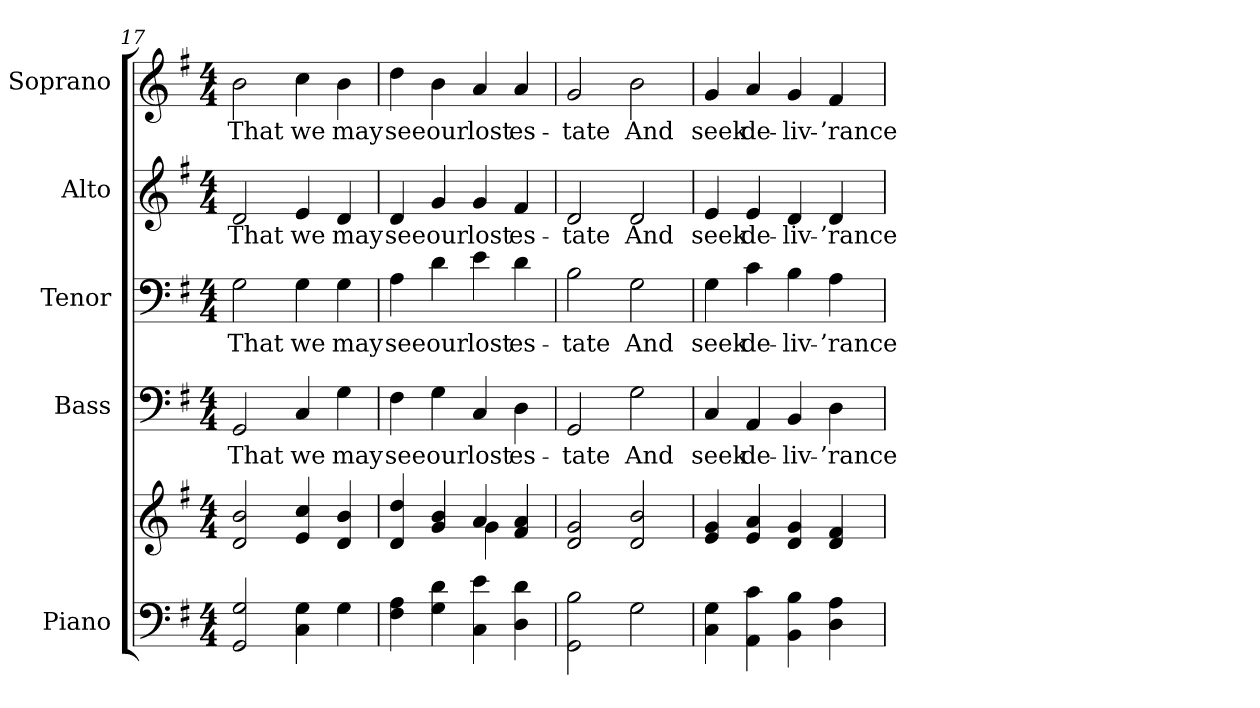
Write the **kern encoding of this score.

**kern	**kern	**kern	**text	**kern	**text	**kern	**text	**kern	**text
*part5	*part5	*part4	*part4	*part3	*part3	*part2	*part2	*part1	*part1
*staff6	*staff5	*staff4	*staff4	*staff3	*staff3	*staff2	*staff2	*staff1	*staff1
*I"Piano	*	*I"Bass	*	*I"Tenor	*	*I"Alto	*	*I"Soprano	*
*I'Pno.	*	*I'B.	*	*I'T.	*	*I'A.	*	*I'S.	*
!!LO:PB:g=z
*clefF4	*clefG2	*clefF4	*	*clefF4	*	*clefG2	*	*clefG2	*
*k[f#]	*k[f#]	*k[f#]	*	*k[f#]	*	*k[f#]	*	*k[f#]	*
*G:	*G:	*G:	*	*G:	*	*G:	*	*G:	*
*M4/4	*M4/4	*M4/4	*	*M4/4	*	*M4/4	*	*M4/4	*
=17	=17	=17	=17	=17	=17	=17	=17	=17	=17
!	!	!	!LO:LY:b:color=#000000	!	!	!	!	!	!
!	!	!	!	!	!LO:LY:b:color=#000000	!	!	!	!
!	!	!	!	!	!	!	!LO:LY:b:color=#000000	!	!
!	!	!	!	!	!	!	!	!	!LO:LY:b:color=#000000
2GGi/ 2Gi	2di/ 2bi	2GGi/	That	2Gi\	That	2di/	That	2bi\	That
!	!	!	!LO:LY:b:color=#000000	!	!	!	!	!	!
!	!	!	!	!	!LO:LY:b:color=#000000	!	!	!	!
!	!	!	!	!	!	!	!LO:LY:b:color=#000000	!	!
!	!	!	!	!	!	!	!	!	!LO:LY:b:color=#000000
4Ci\ 4Gi	4ei/ 4cci	4Ci/	we	4Gi\	we	4ei/	we	4cci\	we
!	!	!	!LO:LY:b:color=#000000	!	!	!	!	!	!
!	!	!	!	!	!LO:LY:b:color=#000000	!	!	!	!
!	!	!	!	!	!	!	!LO:LY:b:color=#000000	!	!
!	!	!	!	!	!	!	!	!	!LO:LY:b:color=#000000
4Gi\	4di/ 4bi	4Gi\	may	4Gi\	may	4di/	may	4bi\	may
=18	=18	=18	=18	=18	=18	=18	=18	=18	=18
*	*^	*	*	*	*	*	*	*	*
!	!	!	!	!LO:LY:b:color=#000000	!	!	!	!	!	!
!	!	!	!	!	!	!LO:LY:b:color=#000000	!	!	!	!
!	!	!	!	!	!	!	!	!LO:LY:b:color=#000000	!	!
!	!	!	!	!	!	!	!	!	!	!LO:LY:b:color=#000000
4F#i\ 4Ai	4di/ 4ddi	2ryy	4F#i\	see	4Ai\	see	4di/	see	4ddi\	see
!	!	!	!	!LO:LY:b:color=#000000	!	!	!	!	!	!
!	!	!	!	!	!	!LO:LY:b:color=#000000	!	!	!	!
!	!	!	!	!	!	!	!	!LO:LY:b:color=#000000	!	!
!	!	!	!	!	!	!	!	!	!	!LO:LY:b:color=#000000
4Gi\ 4di	4gi/ 4bi	.	4Gi\	our	4di\	our	4gi/	our	4bi\	our
!	!	!	!	!LO:LY:b:color=#000000	!	!	!	!	!	!
!	!	!	!	!	!	!LO:LY:b:color=#000000	!	!	!	!
!	!	!	!	!	!	!	!	!LO:LY:b:color=#000000	!	!
!	!	!	!	!	!	!	!	!	!	!LO:LY:b:color=#000000
4Ci\ 4ei	4ai/	4gi\	4Ci/	lost	4ei\	lost	4gi/	lost	4ai/	lost
!	!	!	!	!LO:LY:b:color=#000000	!	!	!	!	!	!
!	!	!	!	!	!	!LO:LY:b:color=#000000	!	!	!	!
!	!	!	!	!	!	!	!	!LO:LY:b:color=#000000	!	!
!	!	!	!	!	!	!	!	!	!	!LO:LY:b:color=#000000
4Di\ 4di	4f#i/ 4ai	4ryy	4Di\	es-	4di\	es-	4f#i/	es-	4ai/	es-
*	*v	*v	*	*	*	*	*	*	*	*
=19	=19	=19	=19	=19	=19	=19	=19	=19	=19
*	*^	*	*	*	*	*	*	*	*
!	!	!	!	!LO:LY:b:color=#000000	!	!	!	!	!	!
*	*v	*v	*	*	*	*	*	*	*	*
*	*^	*	*	*	*	*	*	*	*
!	!	!	!	!	!	!LO:LY:b:color=#000000	!	!	!	!
*	*v	*v	*	*	*	*	*	*	*	*
*	*^	*	*	*	*	*	*	*	*
!	!	!	!	!	!	!	!	!LO:LY:b:color=#000000	!	!
*	*v	*v	*	*	*	*	*	*	*	*
*	*^	*	*	*	*	*	*	*	*
!	!	!	!	!	!	!	!	!	!	!LO:LY:b:color=#000000
*	*v	*v	*	*	*	*	*	*	*	*
2GGi\ 2Bi	2di/ 2gi	2GGi/	-tate	2Bi\	-tate	2di/	-tate	2gi/	-tate
!	!	!	!LO:LY:b:color=#000000	!	!	!	!	!	!
!	!	!	!	!	!LO:LY:b:color=#000000	!	!	!	!
!	!	!	!	!	!	!	!LO:LY:b:color=#000000	!	!
!	!	!	!	!	!	!	!	!	!LO:LY:b:color=#000000
2Gi\	2di/ 2bi	2Gi\	And	2Gi\	And	2di/	And	2bi\	And
!!LO:PB:g=z
=20	=20	=20	=20	=20	=20	=20	=20	=20	=20
!	!	!	!LO:LY:b:color=#000000	!	!	!	!	!	!
!	!	!	!	!	!LO:LY:b:color=#000000	!	!	!	!
!	!	!	!	!	!	!	!LO:LY:b:color=#000000	!	!
!	!	!	!	!	!	!	!	!	!LO:LY:b:color=#000000
4Ci\ 4Gi	4ei/ 4gi	4Ci/	seek	4Gi\	seek	4ei/	seek	4gi/	seek
!	!	!	!LO:LY:b:color=#000000	!	!	!	!	!	!
!	!	!	!	!	!LO:LY:b:color=#000000	!	!	!	!
!	!	!	!	!	!	!	!LO:LY:b:color=#000000	!	!
!	!	!	!	!	!	!	!	!	!LO:LY:b:color=#000000
4AAi\ 4ci	4ei/ 4ai	4AAi/	de-	4ci\	de-	4ei/	de-	4ai/	de-
!	!	!	!LO:LY:b:color=#000000	!	!	!	!	!	!
!	!	!	!	!	!LO:LY:b:color=#000000	!	!	!	!
!	!	!	!	!	!	!	!LO:LY:b:color=#000000	!	!
!	!	!	!	!	!	!	!	!	!LO:LY:b:color=#000000
4BBi\ 4Bi	4di/ 4gi	4BBi/	-liv-	4Bi\	-liv-	4di/	-liv-	4gi/	-liv-
!	!	!	!LO:LY:b:color=#000000	!	!	!	!	!	!
!	!	!	!	!	!LO:LY:b:color=#000000	!	!	!	!
!	!	!	!	!	!	!	!LO:LY:b:color=#000000	!	!
!	!	!	!	!	!	!	!	!	!LO:LY:b:color=#000000
4Di\ 4Ai	4di/ 4f#i	4Di\	-’rance	4Ai\	-’rance	4di/	-’rance	4f#i/	-’rance
=	=	=	=	=	=	=	=	=	=
*-	*-	*-	*-	*-	*-	*-	*-	*-	*-
